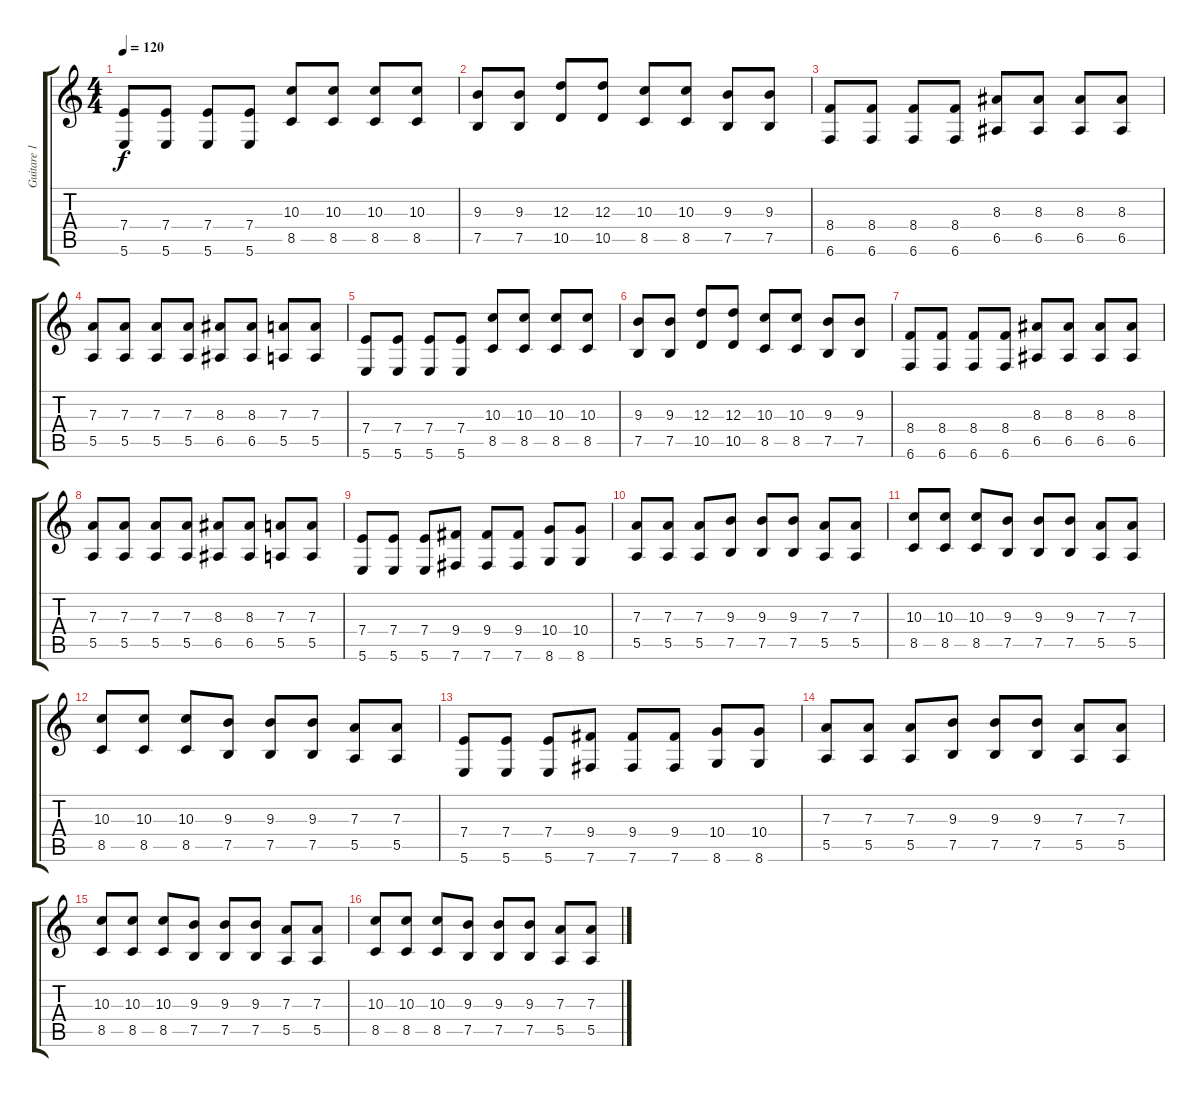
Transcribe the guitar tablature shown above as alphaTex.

\track ("Guitare 1" "Guitare 1") {instrument distortionguitar}
\staff {score tabs}
\tuning (B3 Gb3 D3 A2 E2 B1) {hide}
\ts (4 4)
\tempo 120
\clef g2
\ks c
(7.4 5.6).8{dy f} (7.4 5.6).8 (7.4 5.6).8 (7.4 5.6).8 (10.3 8.5).8 (10.3 8.5).8 (10.3 8.5).8 (10.3 8.5).8 |
(9.3 7.5).8 (9.3 7.5).8 (12.3 10.5).8 (12.3 10.5).8 (10.3 8.5).8 (10.3 8.5).8 (9.3 7.5).8 (9.3 7.5).8 |
(8.4 6.6).8 (8.4 6.6).8 (8.4 6.6).8 (8.4 6.6).8 (8.3 6.5).8 (8.3 6.5).8 (8.3 6.5).8 (8.3 6.5).8 |
(7.3 5.5).8 (7.3 5.5).8 (7.3 5.5).8 (7.3 5.5).8 (8.3 6.5).8 (8.3 6.5).8 (7.3 5.5).8 (7.3 5.5).8 |
(7.4 5.6).8 (7.4 5.6).8 (7.4 5.6).8 (7.4 5.6).8 (10.3 8.5).8 (10.3 8.5).8 (10.3 8.5).8 (10.3 8.5).8 |
(9.3 7.5).8 (9.3 7.5).8 (12.3 10.5).8 (12.3 10.5).8 (10.3 8.5).8 (10.3 8.5).8 (9.3 7.5).8 (9.3 7.5).8 |
(8.4 6.6).8 (8.4 6.6).8 (8.4 6.6).8 (8.4 6.6).8 (8.3 6.5).8 (8.3 6.5).8 (8.3 6.5).8 (8.3 6.5).8 |
(7.3 5.5).8 (7.3 5.5).8 (7.3 5.5).8 (7.3 5.5).8 (8.3 6.5).8 (8.3 6.5).8 (7.3 5.5).8 (7.3 5.5).8 |
(7.4 5.6).8 (7.4 5.6).8 (7.4 5.6).8 (9.4 7.6).8 (9.4 7.6).8 (9.4 7.6).8 (10.4 8.6).8 (10.4 8.6).8 |
(7.3 5.5).8 (7.3 5.5).8 (7.3 5.5).8 (9.3 7.5).8 (9.3 7.5).8 (9.3 7.5).8 (7.3 5.5).8 (7.3 5.5).8 |
(10.3 8.5).8 (10.3 8.5).8 (10.3 8.5).8 (9.3 7.5).8 (9.3 7.5).8 (9.3 7.5).8 (7.3 5.5).8 (7.3 5.5).8 |
(10.3 8.5).8 (10.3 8.5).8 (10.3 8.5).8 (9.3 7.5).8 (9.3 7.5).8 (9.3 7.5).8 (7.3 5.5).8 (7.3 5.5).8 |
(7.4 5.6).8 (7.4 5.6).8 (7.4 5.6).8 (9.4 7.6).8 (9.4 7.6).8 (9.4 7.6).8 (10.4 8.6).8 (10.4 8.6).8 |
(7.3 5.5).8 (7.3 5.5).8 (7.3 5.5).8 (9.3 7.5).8 (9.3 7.5).8 (9.3 7.5).8 (7.3 5.5).8 (7.3 5.5).8 |
(10.3 8.5).8 (10.3 8.5).8 (10.3 8.5).8 (9.3 7.5).8 (9.3 7.5).8 (9.3 7.5).8 (7.3 5.5).8 (7.3 5.5).8 |
(10.3 8.5).8 (10.3 8.5).8 (10.3 8.5).8 (9.3 7.5).8 (9.3 7.5).8 (9.3 7.5).8 (7.3 5.5).8 (7.3 5.5).8
